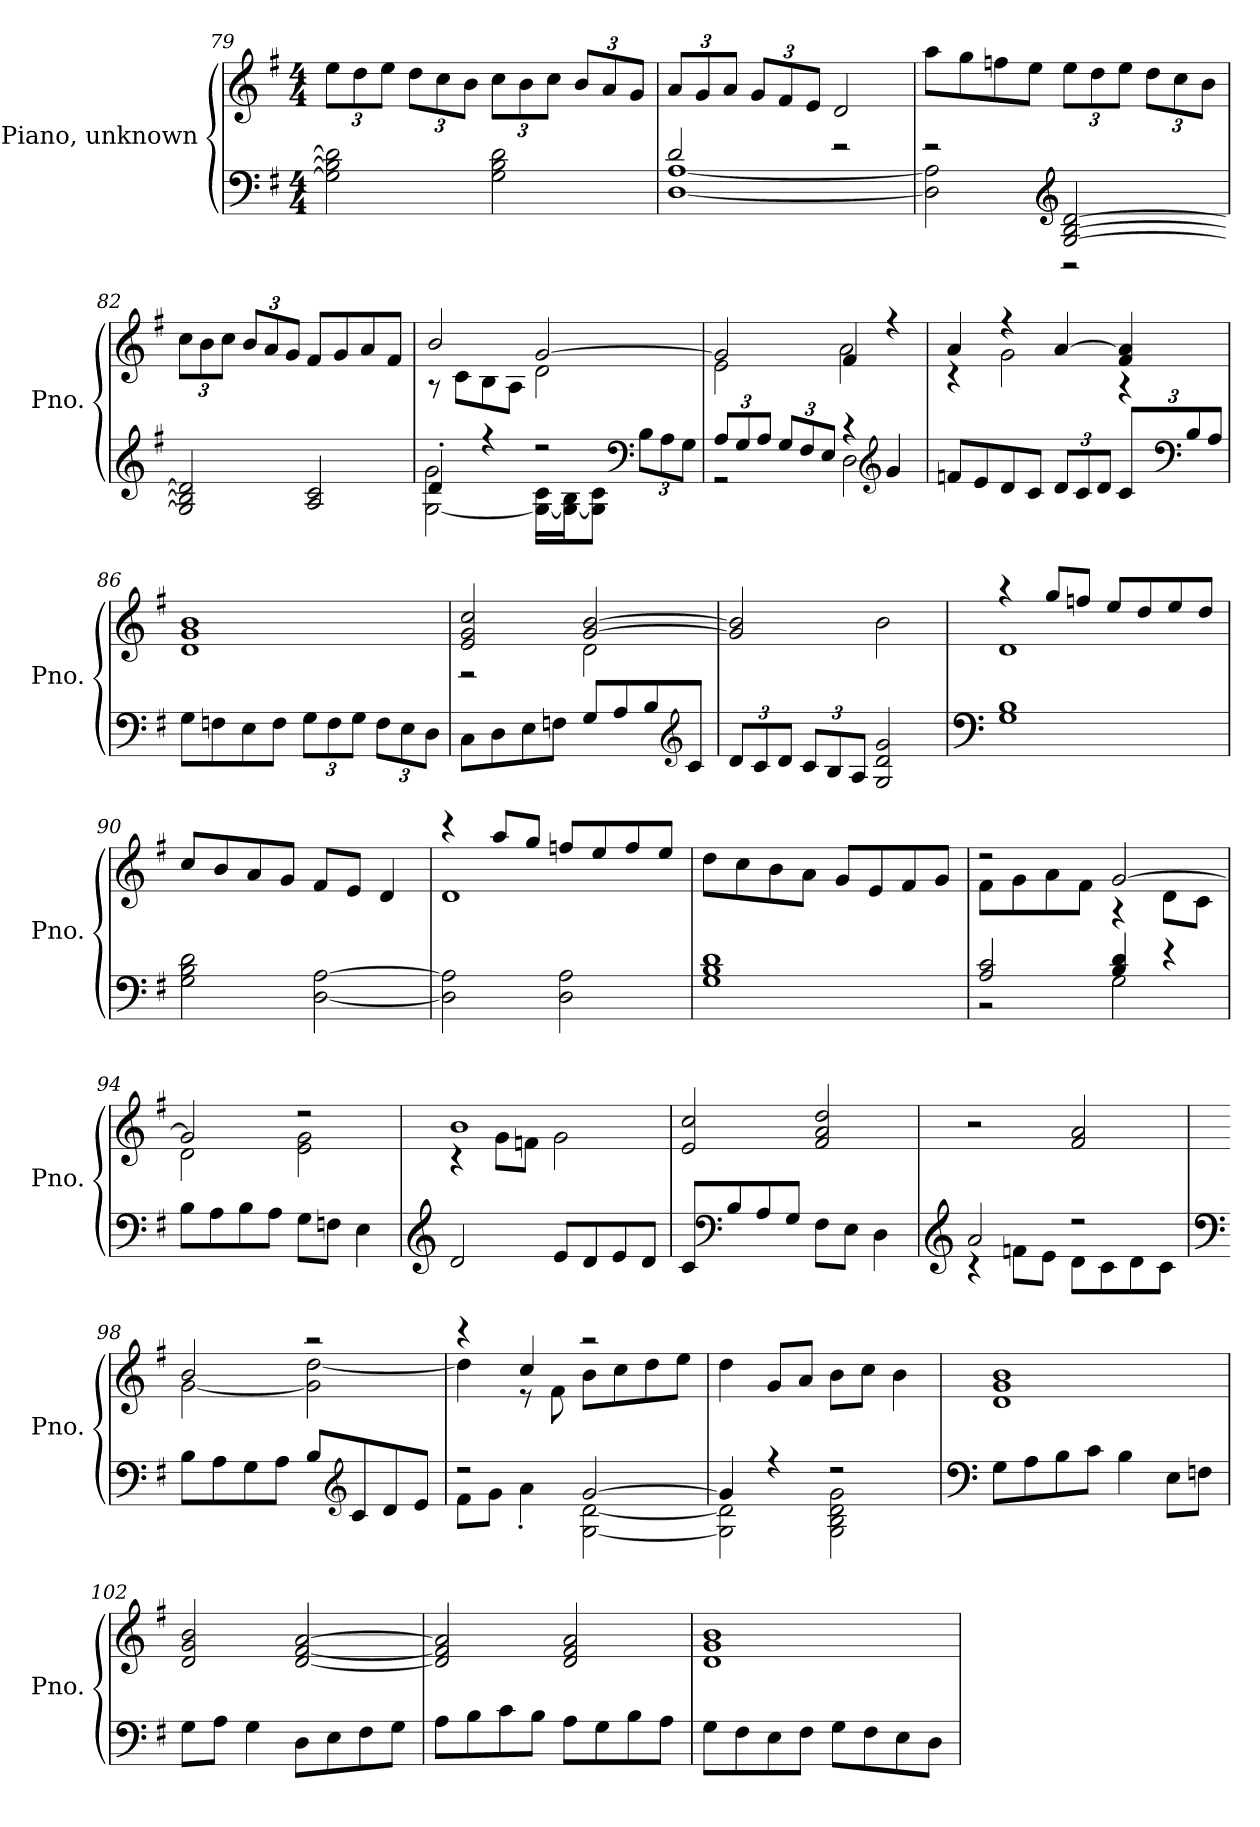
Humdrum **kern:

**kern	**kern
*part1	*part1
*staff2	*staff1
*I"Piano, unknown	*
*I'Pno.	*
*clefF4	*clefG2
*k[f#]	*k[f#]
*M4/4	*M4/4
*	*Xbrackettup
=79	=79
2G\] 2B\] 2d\]	12ee\L
.	12dd\
.	12ee\J
.	12dd\L
.	12cc\
.	12b\J
2G\ 2B\ 2d\	12cc\L
.	12b\
.	12cc\J
.	12b/L
.	12a/
.	12g/J
!!LO:LB:g=z
=80	=80
*^	*
2d/	[1D [1A	12a/L
.	.	12g/
.	.	12a/J
.	.	12g/L
.	.	12f#/
.	.	12e/J
2r	.	2d/
=81	=81	=81
2r	2D\] 2A\]	8aa\L
.	.	8gg\
.	.	8ffn\
.	.	8ee\J
*clefG2	*	*
[2G/ [2B/ [2d/	2r	12ee\L
.	.	12dd\
.	.	12ee\J
.	.	12dd\L
.	.	12cc\
.	.	12b\J
*v	*v	*
=82	=82
2G/] 2B/] 2d/]	12cc\L
.	12b\
.	12cc\J
.	12b/L
.	12a/
.	12g/J
2A/ 2c/	8f#/L
.	8g/
.	8a/
.	8f#/J
=83	=83
*^	*^
4d'/	[2G\ 2g\	2b/	8r
.	.	.	8c\L
4r	.	.	8B\
.	.	.	8A\J
2r	16G\_ 16c\LL	[2g/	2d\
.	16G\_ 16B\J	.	.
.	8G\] 8c\J	.	.
*clefF4	*	*	*
*	*Xbrackettup	*	*
.	12B\L	.	.
.	12A\	.	.
.	12G\J	.	.
!!LO:LB:g=z	!!
=84	=84	=84	=84
12A/L	2r	2g/]	2e\
12G/	.	.	.
12A/J	.	.	.
12G/L	.	.	.
12F#/	.	.	.
12E/J	.	.	.
4r	2D\	4f#/	2a\
*clefG2	*	*	*
4g/	.	4r	.
*v	*v	*	*
=85	=85	=85
8fn/L	4a/	4r
8e/	.	.
8d/	4r	2g\
8c/J	.	.
12d/L	[4a/	.
12c/	.	.
12d/J	.	.
12c/L	4f#/ 4a/]	4r
*clefF4	*	*
12B/	.	.
12A/J	.	.
*	*v	*v
=86	=86
8G\L	1d 1g 1b
8Fn\	.
8E\	.
8F\J	.
12G\L	.
12F\	.
12G\J	.
12F\L	.
12E\	.
12D\J	.
=87	=87
*	*^
8C\L	2e/ 2g/ 2cc/	2r
8D\	.	.
8E\	.	.
8Fn\J	.	.
8G/L	[2g/ [2b/	2d\
8A/	.	.
8B/	.	.
*clefG2	*	*
8c/J	.	.
*	*v	*v
!!LO:LB:g=z
=88	=88
12d/L	2g/] 2b/]
12c/	.
12d/J	.
12c/L	.
12B/	.
12A/J	.
2G/ 2d/ 2g/	2b\
=89	=89
*clefF4	*
*	*^
1G 1B	4r	1d
.	8gg/L	.
.	8ffn/J	.
.	8ee/L	.
.	8dd/	.
.	8ee/	.
.	8dd/J	.
*	*v	*v
=90	=90
2G\ 2B\ 2d\	8cc/L
.	8b/
.	8a/
.	8g/J
[2D\ [2A\	8f#/L
.	8e/J
.	4d/
=91	=91
*	*^
2D\] 2A\]	4r	1d
.	8aa/L	.
.	8gg/J	.
2D\ 2A\	8ffn/L	.
.	8ee/	.
.	8ff/	.
.	8ee/J	.
*	*v	*v
=92	=92
1G 1B 1d	8dd\L
.	8cc\
.	8b\
.	8a\J
.	8g/L
.	8e/
.	8f#/
.	8g/J
!!LO:LB:g=z
=93	=93
*^	*^
2A/ 2c/	2r	2r	8f#\L
.	.	.	8g\
.	.	.	8a\
.	.	.	8f#\J
4B/ 4d/	2G\	[2g/	4r
4r	.	.	8d\L
.	.	.	8c\J
*v	*v	*	*
=94	=94	=94
8B\L	2g/]	2d\
8A\	.	.
8B\	.	.
8A\J	.	.
8G\L	2r	2e\ 2g\
8Fn\J	.	.
4E\	.	.
=95	=95	=95
*clefG2	*	*
2d/	1b	4r
.	.	8g\L
.	.	8fn\J
8e/L	.	2g\
8d/	.	.
8e/	.	.
8d/J	.	.
*	*v	*v
=96	=96
8c/L	2e/ 2cc/
*clefF4	*
8B/	.
8A/	.
8G/J	.
8F#\L	2f#/ 2a/ 2dd/
8E\J	.
4D\	.
=97	=97
*clefG2	*
*^	*
2a/	4r	2r
.	8fn\L	.
.	8e\J	.
2r	8d\L	2f#/ 2a/
.	8c\	.
.	8d\	.
.	8c\J	.
*v	*v	*
!!LO:LB:g=z
=98	=98
*clefF4	*
*	*^
8B\L	2b/	[2g\
8A\	.	.
8G\	.	.
8A\J	.	.
8B/L	2r	2g\] [2dd\
*clefG2	*	*
8c/	.	.
8d/	.	.
8e/J	.	.
=99	=99	=99
*^	*	*
2r	8f#\L	4r	4dd\]
.	8g\J	.	.
.	4a'\	4cc/	8r
.	.	.	8f#\
[2g/	[2G\ [2d\	2r	8b\L
.	.	.	8cc\
.	.	.	8dd\
.	.	.	8ee\J
*	*	*v	*v
=100	=100	=100
4g/]	2G\] 2d\]	4dd\
4r	.	8g/L
.	.	8a/J
2r	2G\ 2B\ 2d\ 2g\	8b\L
.	.	8cc\J
.	.	4b\
*v	*v	*
=101	=101
*clefF4	*
8G\L	1d 1g 1b
8A\	.
8B\	.
8c\J	.
4B\	.
8E\L	.
8Fn\J	.
=102	=102
8G\L	2d/ 2g/ 2b/
8A\J	.
4G\	.
8D\L	[2d/ [2f#/ [2a/
8E\	.
8F#\	.
8G\J	.
!!LO:PB:g=z
=103	=103
8A\L	2d/] 2f#/] 2a/]
8B\	.
8c\	.
8B\J	.
8A\L	2d/ 2f#/ 2a/
8G\	.
8B\	.
8A\J	.
=104	=104
8G\L	1d 1g 1b
8F#\	.
8E\	.
8F#\J	.
8G\L	.
8F#\	.
8E\	.
8D\J	.
=	=
*-	*-
